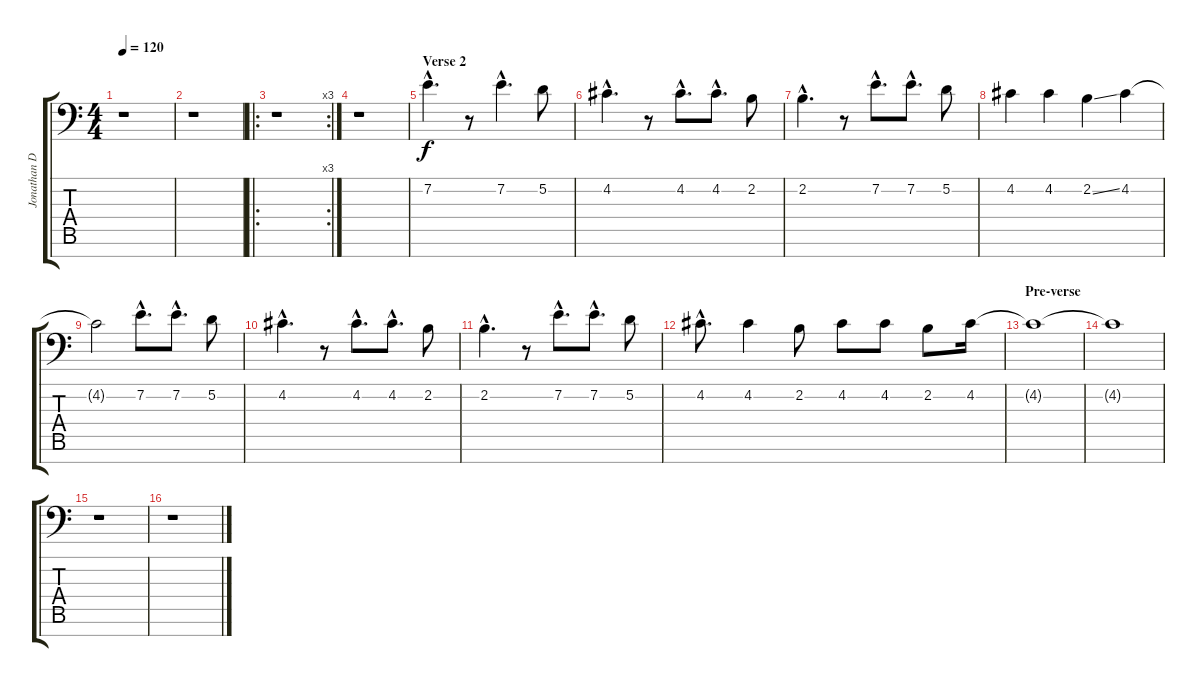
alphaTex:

\track ("Jonathan Davis - Vocals" "Jonathan D") {instrument trumpet}
\staff {score tabs}
\tuning (D4 A3 F3 C3 G2 D2 A1) {hide}
\ts (4 4)
\tempo 120
\clef f4
\ks c
r.1{dy f} |
r.1 |
\ro
\rc 3
r.1 |
r.1 |
\section ("" "Verse 2")
7.2{hac}.4{d} r.8 7.2{hac}.4{d} 5.2.8 |
4.2{hac}.4{d} r.8 4.2{hac}.8{d} 4.2{hac}.8{d} 2.2.8 |
2.2{hac}.4{d} r.8 7.2{hac}.8{d} 7.2{hac}.8{d} 5.2.8 |
4.2.4 4.2.4 2.2{ss}.4 4.2.4 |
4.2{t}.2 7.2{hac}.8{d} 7.2{hac}.8{d} 5.2.8 |
4.2{hac}.4{d} r.8 4.2{hac}.8{d} 4.2{hac}.8{d} 2.2.8 |
2.2{hac}.4{d} r.8 7.2{hac}.8{d} 7.2{hac}.8{d} 5.2.8 |
4.2{hac}.8{d} 4.2.4 2.2.8 4.2.8 4.2.8 2.2.8 4.2.16 |
\section ("" "Pre-verse")
4.2{t}.1 |
4.2{t}.1 |
r.1 |
r.1
